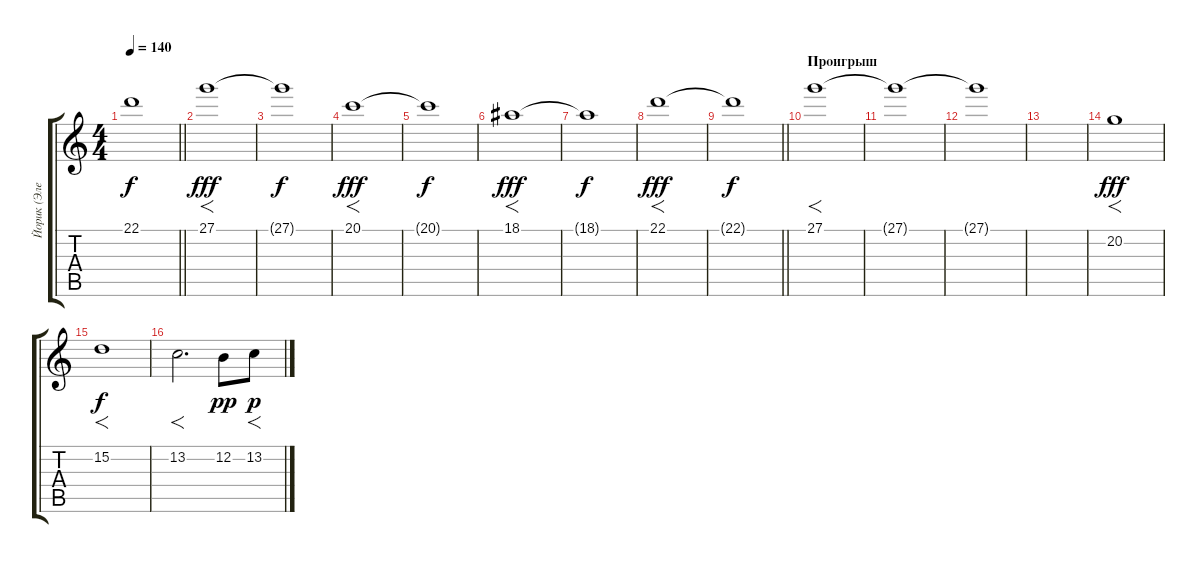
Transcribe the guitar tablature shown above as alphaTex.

\track ("Йорик (Электроника)" "Йорик (Эле") {instrument fx1rain}
\staff {score tabs}
\tuning (E4 B3 G3 D3 A2 E2) {hide}
\ts (4 4)
\tempo 140
\clef g2
\barLineRight lightlight
\ks c
22.1{t}.1{dy f} |
27.1.1{f dy fff} |
27.1{t}.1{dy f} |
20.1.1{f dy fff} |
20.1{t}.1{dy f} |
18.1.1{f dy fff} |
18.1{t}.1{dy f} |
22.1.1{f dy fff} |
\barLineRight lightlight
22.1{t}.1{dy f} |
\section ("" "Проигрыш")
27.1.1{f volume 13} |
27.1{t}.1 |
27.1{t}.1 |
|
20.2.1{f dy fff volume 16} |
15.2.1{f dy f} |
13.2.2{f d} 12.2.8{dy pp} 13.2.8{f dy p}
